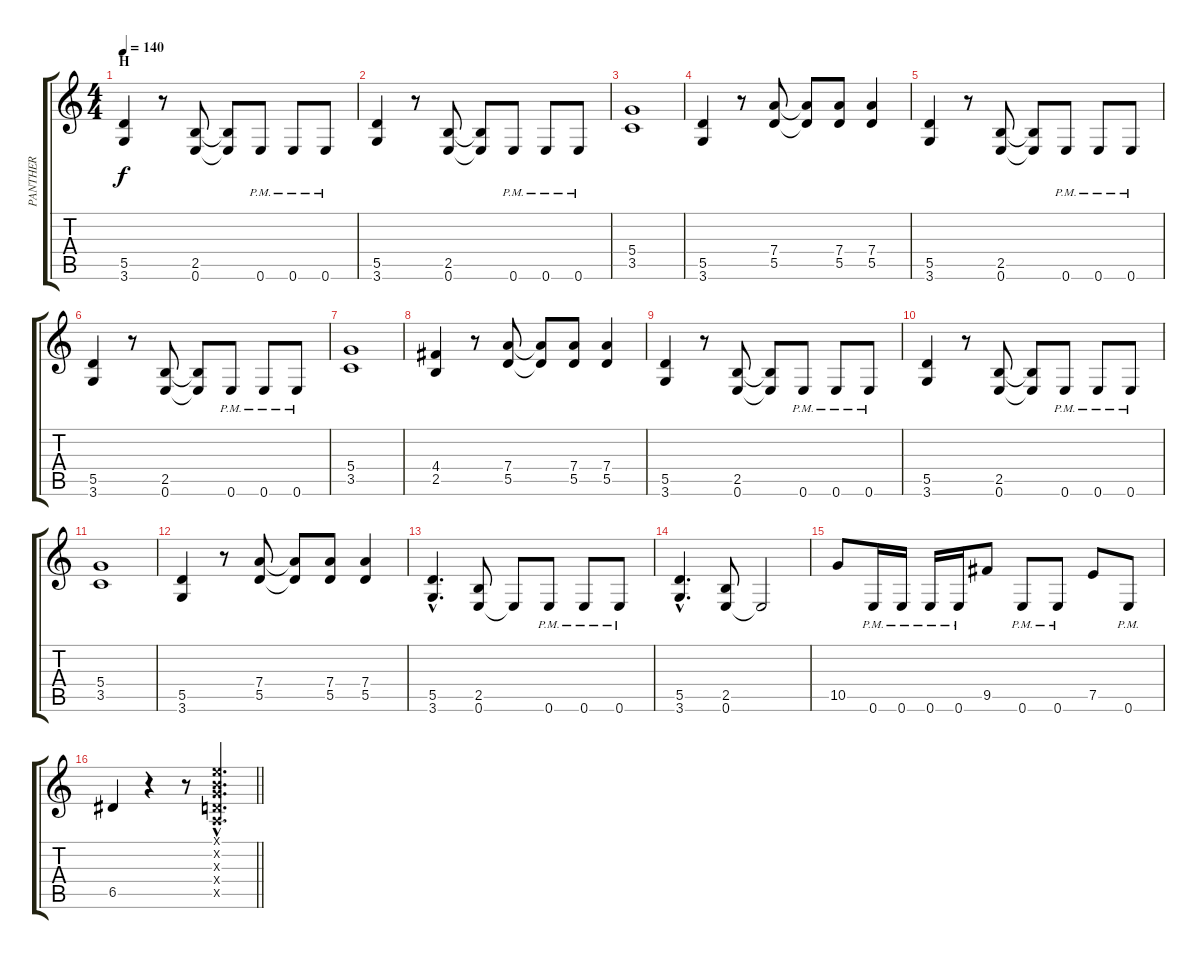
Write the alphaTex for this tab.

\track ("PANTHER" "PANTHER") {instrument distortionguitar}
\staff {score tabs}
\tuning (E4 B3 G3 D3 A2 E2) {hide}
\ts (4 4)
\section ("" "H")
\tempo 140
\clef g2
\ks c
(5.5 3.6).4{dy f} r.8 (2.5 0.6).8 (2.5{t} 0.6{t}).8 0.6{pm}.8 0.6{pm}.8 0.6{pm}.8 |
(5.5 3.6).4 r.8 (2.5 0.6).8 (2.5{t} 0.6{t}).8 0.6{pm}.8 0.6{pm}.8 0.6{pm}.8 |
(5.4 3.5).1 |
(5.5 3.6).4 r.8 (7.4 5.5).8 (7.4{t} 5.5{t}).8 (7.4 5.5).8 (7.4 5.5).4 |
(5.5 3.6).4 r.8 (2.5 0.6).8 (2.5{t} 0.6{t}).8 0.6{pm}.8 0.6{pm}.8 0.6{pm}.8 |
(5.5 3.6).4 r.8 (2.5 0.6).8 (2.5{t} 0.6{t}).8 0.6{pm}.8 0.6{pm}.8 0.6{pm}.8 |
(5.4 3.5).1 |
(4.4 2.5).4 r.8 (7.4 5.5).8 (7.4{t} 5.5{t}).8 (7.4 5.5).8 (7.4 5.5).4 |
(5.5 3.6).4 r.8 (2.5 0.6).8 (2.5{t} 0.6{t}).8 0.6{pm}.8 0.6{pm}.8 0.6{pm}.8 |
(5.5 3.6).4 r.8 (2.5 0.6).8 (2.5{t} 0.6{t}).8 0.6{pm}.8 0.6{pm}.8 0.6{pm}.8 |
(5.4 3.5).1 |
(5.5 3.6).4 r.8 (7.4 5.5).8 (7.4{t} 5.5{t}).8 (7.4 5.5).8 (7.4 5.5).4 |
(5.5{hac} 3.6{hac}).4{d} (2.5 0.6).8 0.6{t}.8 0.6{pm}.8 0.6{pm}.8 0.6{pm}.8 |
(5.5{hac} 3.6{hac}).4{d} (2.5 0.6).8 0.6{t}.2 |
10.5.8 0.6{pm}.16 0.6{pm}.16 0.6{pm}.16 0.6{pm}.16 9.5.8 0.6{pm}.8 0.6{pm}.8 7.5.8 0.6{pm}.8 |
\barLineRight lightlight
6.5.4 r.4 r.8 (0.1{hac x} 0.2{hac x} 0.3{hac x} 0.4{hac x} 0.5{hac x}).4{d}
